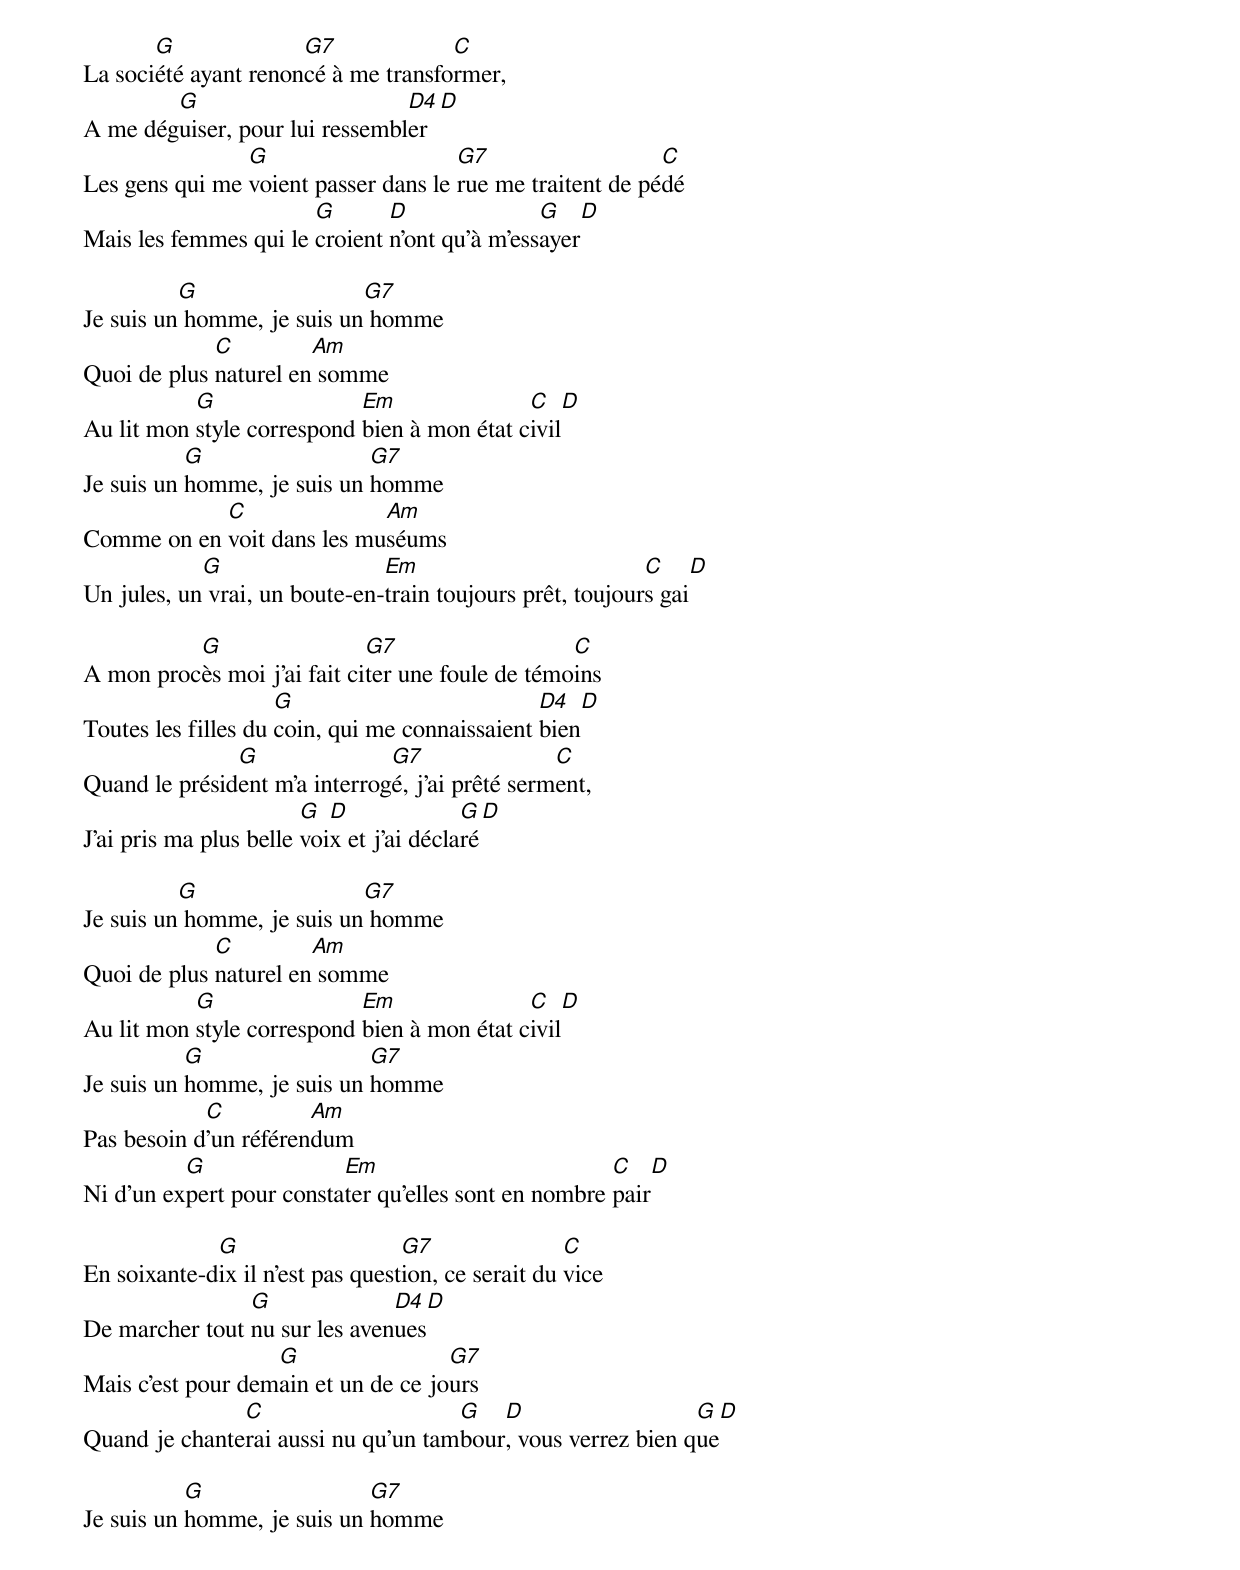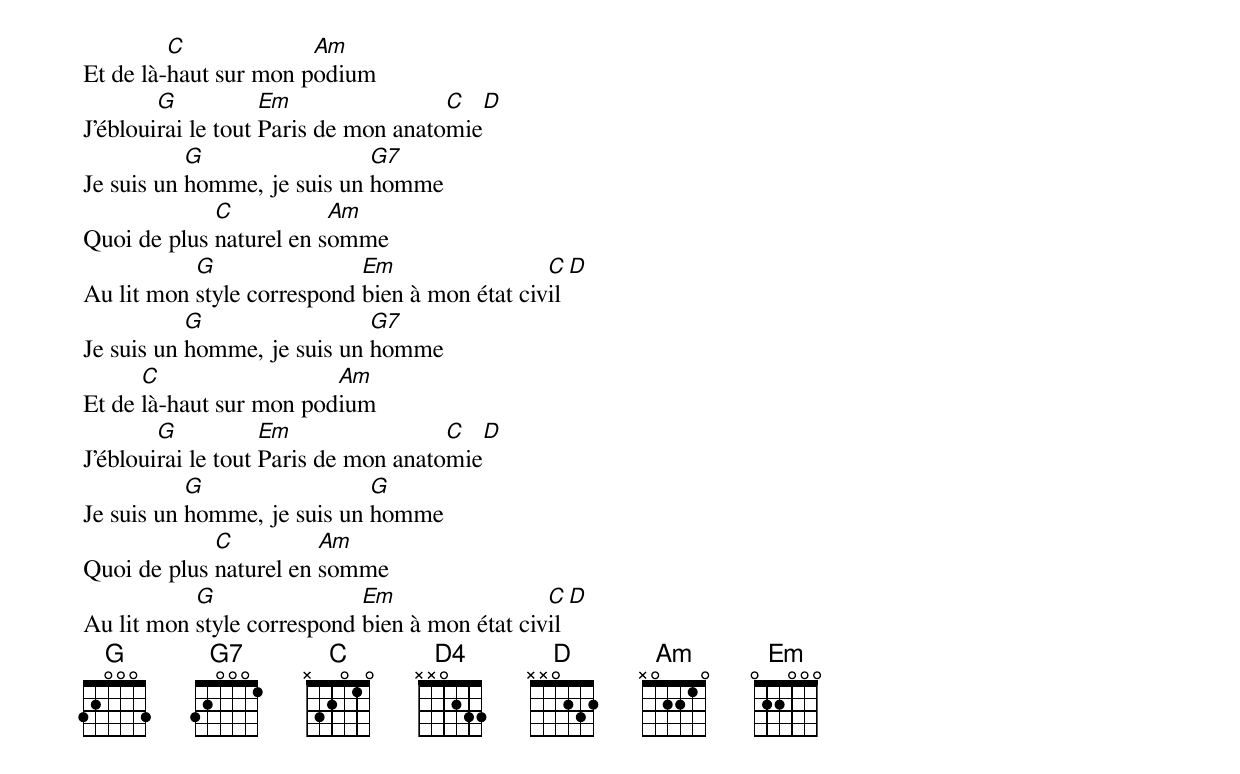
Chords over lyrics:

       G              G7             C
La société ayant renoncé à me transformer,
        G                       D4   D
A me déguiser, pour lui ressembler
                G                     G7                   C
Les gens qui me voient passer dans le rue me traitent de pédé
                       G       D               G    D
Mais les femmes qui le croient n'ont qu'à m'essayer

          G                 G7
Je suis un homme, je suis un homme
             C         Am
Quoi de plus naturel en somme
           G                Em               C    D
Au lit mon style correspond bien à mon état civil
           G                 G7
Je suis un homme, je suis un homme
            C               Am
Comme on en voit dans les muséums
            G                  Em                          C    D
Un jules, un vrai, un boute-en-train toujours prêt, toujours gai

          G                  G7                   C
A mon procès moi j'ai fait citer une foule de témoins
                     G                          D4    D
Toutes les filles du coin, qui me connaissaient bien
               G               G7                C
Quand le président m'a interrogé, j'ai prêté serment,
                        G  D              G  D
J'ai pris ma plus belle voix et j'ai déclaré

          G                 G7
Je suis un homme, je suis un homme
             C         Am
Quoi de plus naturel en somme
           G                Em               C    D
Au lit mon style correspond bien à mon état civil
           G                 G7
Je suis un homme, je suis un homme
            C          Am
Pas besoin d'un référendum
          G               Em                          C    D
Ni d'un expert pour constater qu'elles sont en nombre pair

             G                    G7                C
En soixante-dix il n'est pas question, ce serait du vice
                G              D4    D
De marcher tout nu sur les avenues
                   G                 G7
Mais c'est pour demain et un de ce jours
               C                     G   D                   G   D
Quand je chanterai aussi nu qu'un tambour, vous verrez bien que

           G                 G7
Je suis un homme, je suis un homme
         C             Am
Et de là-haut sur mon podium
        G           Em                C    D
J'éblouirai le tout Paris de mon anatomie
           G                 G7
Je suis un homme, je suis un homme
             C           Am
Quoi de plus naturel en somme
           G                Em                 C   D
Au lit mon style correspond bien à mon état civil
           G                 G7
Je suis un homme, je suis un homme
      C                  Am
Et de là-haut sur mon podium
        G           Em                C    D
J'éblouirai le tout Paris de mon anatomie
           G                 G
Je suis un homme, je suis un homme
             C          Am
Quoi de plus naturel en somme
           G                Em                 C    D
Au lit mon style correspond bien à mon état civil
